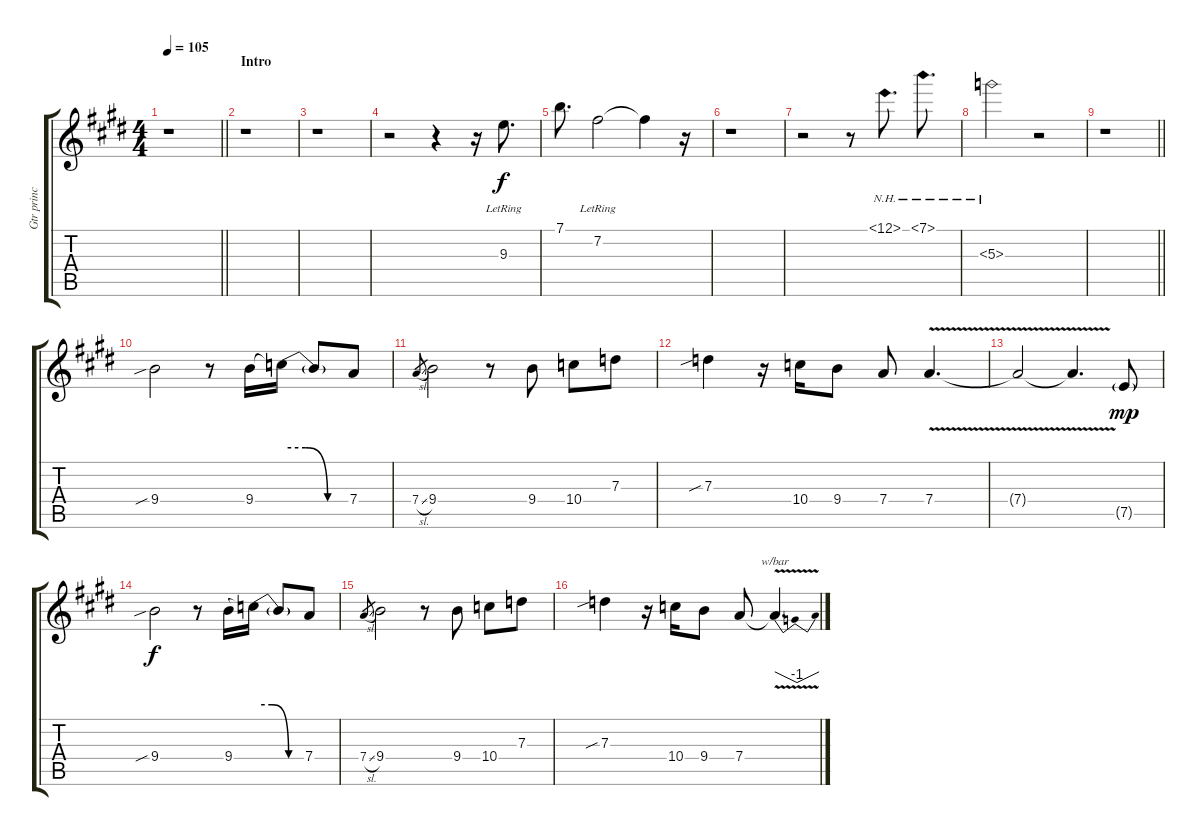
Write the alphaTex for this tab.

\track ("Gtr princ" "Gtr princ") {instrument electricguitarclean}
\staff {score tabs}
\tuning (E4 B3 G3 D3 A2 E2) {hide}
\ts (4 4)
\tempo 105
\clef g2
\barLineRight lightlight
\ks e
r.1{dy f instrument electricguitarclean} |
\section ("" "Intro")
\ks c#minor
r.1 |
r.1 |
r.2 r.4 r.16 9.3{lr}.8{d} |
7.1.8{d} 7.2{lr}.2 7.2{t}.4 r.16 |
\ks e
r.1 |
\ks c#minor
r.2 r.8 12.1{nh}.8{d} 7.1{nh}.8{d} |
5.3{nh}.2 r.2 |
\barLineRight lightlight
r.1 |
\ks e
9.4{sib}.2 r.8 9.4.16 9.4{be (custom 0 2 20 2 40 0 60 0) t}.16 9.4{t}.8 7.4.8 |
\ks c#minor
7.4{sl}.8{gr} 9.4.2 r.8 9.4.8 10.4.8 7.3.8 |
7.3{sib}.4 r.16 10.4.16 9.4.8 7.4.8 7.4{v}.4{d} |
7.4{v t}.2 7.4{t}.4{d} 7.5{g}.8{dy mp} |
\ks e
9.4{sib}.2{dy f} r.8 9.4.16 9.4{be (custom 0 2 20 2 40 0 60 0) t}.16 9.4{t}.8 7.4.8 |
\ks c#minor
7.4{sl}.8{gr} 9.4.2 r.8 9.4.8 10.4.8 7.3.8 |
7.3{sib}.4 r.16 10.4.16 9.4.8 7.4.8 7.4{v t}.4{d tbe (dip default 0 0 30 -4 60 0)}
